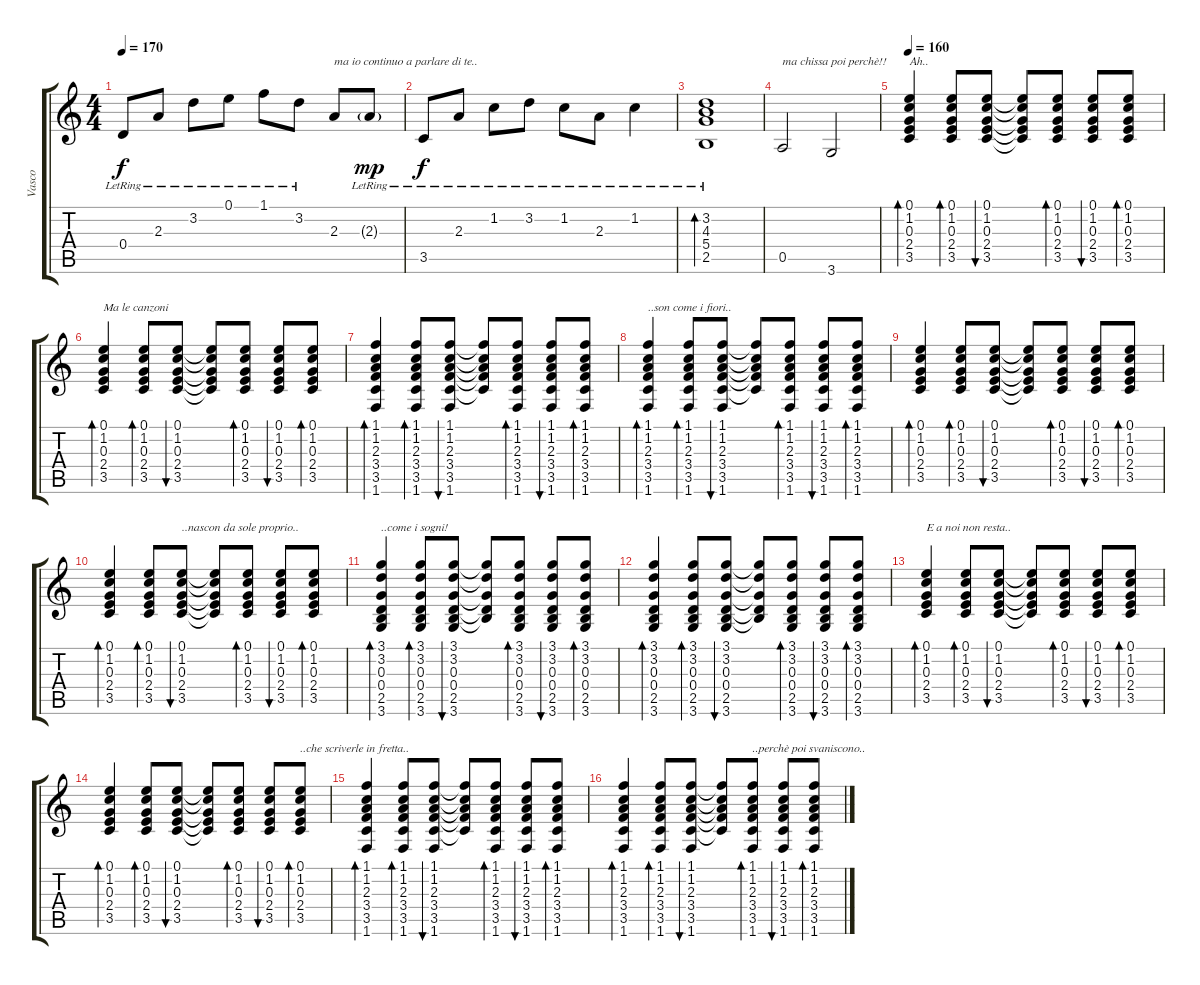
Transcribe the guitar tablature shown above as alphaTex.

\track ("Vasco" "Vasco") {instrument acousticguitarsteel}
\staff {score tabs}
\tuning (E4 B3 G3 D3 A2 E2) {hide}
\ts (4 4)
\tempo 170
\clef g2
\ks c
0.4{lr}.8{dy f} 2.3{lr}.8 3.2{lr}.8 0.1{lr}.8 1.1{lr}.8 3.2{lr}.8 2.3.8{txt "ma io continuo a parlare di te.."} 2.3{g lr}.8{dy mp} |
3.5{lr}.8{dy f} 2.3{lr}.8 1.2{lr}.8 3.2{lr}.8 1.2{lr}.8 2.3{lr}.8 1.2{lr}.4 |
(3.2{lr} 4.3{lr} 5.4{lr} 2.5{lr}).1{bd 240} |
0.5.2{txt "ma chissa poi perchè!!"} 3.6.2 |
\tempo 160
(0.1 1.2 0.3 2.4 3.5).4{bd 60 txt "Ah.."} (0.1 1.2 0.3 2.4 3.5).8{bd 60} (0.1 1.2 0.3 2.4 3.5).8{bu 60} (0.1{t} 1.2{t} 0.3{t} 2.4{t} 3.5{t}).8 (0.1 1.2 0.3 2.4 3.5).8{bd 60} (0.1 1.2 0.3 2.4 3.5).8{bu 60} (0.1 1.2 0.3 2.4 3.5).8{bd 60} |
(0.1 1.2 0.3 2.4 3.5).4{bd 60 txt "Ma le canzoni"} (0.1 1.2 0.3 2.4 3.5).8{bd 60} (0.1 1.2 0.3 2.4 3.5).8{bu 60} (0.1{t} 1.2{t} 0.3{t} 2.4{t} 3.5{t}).8 (0.1 1.2 0.3 2.4 3.5).8{bd 60} (0.1 1.2 0.3 2.4 3.5).8{bu 60} (0.1 1.2 0.3 2.4 3.5).8{bd 60} |
(1.1 1.2 2.3 3.4 3.5 1.6).4{bd 60} (1.1 1.2 2.3 3.4 3.5 1.6).8{bd 60} (1.1 1.2 2.3 3.4 3.5 1.6).8{bu 60} (1.1{t} 1.2{t} 2.3{t} 3.4{t} 3.5{t}).8 (1.1 1.2 2.3 3.4 3.5 1.6).8{bd 60} (1.1 1.2 2.3 3.4 3.5 1.6).8{bu 60} (1.1 1.2 2.3 3.4 3.5 1.6).8{bd 60} |
(1.1 1.2 2.3 3.4 3.5 1.6).4{bd 60 txt "..son come i fiori.."} (1.1 1.2 2.3 3.4 3.5 1.6).8{bd 60} (1.1 1.2 2.3 3.4 3.5 1.6).8{bu 60} (1.1{t} 1.2{t} 2.3{t} 3.4{t} 3.5{t}).8 (1.1 1.2 2.3 3.4 3.5 1.6).8{bd 60} (1.1 1.2 2.3 3.4 3.5 1.6).8{bu 60} (1.1 1.2 2.3 3.4 3.5 1.6).8{bd 60} |
(0.1 1.2 0.3 2.4 3.5).4{bd 60} (0.1 1.2 0.3 2.4 3.5).8{bd 60} (0.1 1.2 0.3 2.4 3.5).8{bu 60} (0.1{t} 1.2{t} 0.3{t} 2.4{t} 3.5{t}).8 (0.1 1.2 0.3 2.4 3.5).8{bd 60} (0.1 1.2 0.3 2.4 3.5).8{bu 60} (0.1 1.2 0.3 2.4 3.5).8{bd 60} |
(0.1 1.2 0.3 2.4 3.5).4{bd 60} (0.1 1.2 0.3 2.4 3.5).8{bd 60} (0.1 1.2 0.3 2.4 3.5).8{bu 60 txt "..nascon da sole proprio.. "} (0.1{t} 1.2{t} 0.3{t} 2.4{t} 3.5{t}).8 (0.1 1.2 0.3 2.4 3.5).8{bd 60} (0.1 1.2 0.3 2.4 3.5).8{bu 60} (0.1 1.2 0.3 2.4 3.5).8{bd 60} |
(3.1 3.2 0.3 0.4 2.5 3.6).4{bd 60 txt "..come i sogni!"} (3.1 3.2 0.3 0.4 2.5 3.6).8{bd 60} (3.1 3.2 0.3 0.4 2.5 3.6).8{bu 60} (3.1{t} 3.2{t} 0.3{t} 0.4{t} 2.5{t}).8 (3.1 3.2 0.3 0.4 2.5 3.6).8{bd 60} (3.1 3.2 0.3 0.4 2.5 3.6).8{bu 60} (3.1 3.2 0.3 0.4 2.5 3.6).8{bd 60} |
(3.1 3.2 0.3 0.4 2.5 3.6).4{bd 60} (3.1 3.2 0.3 0.4 2.5 3.6).8{bd 60} (3.1 3.2 0.3 0.4 2.5 3.6).8{bu 60} (3.1{t} 3.2{t} 0.3{t} 0.4{t} 2.5{t}).8 (3.1 3.2 0.3 0.4 2.5 3.6).8{bd 60} (3.1 3.2 0.3 0.4 2.5 3.6).8{bu 60} (3.1 3.2 0.3 0.4 2.5 3.6).8{bd 60} |
(0.1 1.2 0.3 2.4 3.5).4{bd 60 txt "E a noi non resta.."} (0.1 1.2 0.3 2.4 3.5).8{bd 60} (0.1 1.2 0.3 2.4 3.5).8{bu 60} (0.1{t} 1.2{t} 0.3{t} 2.4{t} 3.5{t}).8 (0.1 1.2 0.3 2.4 3.5).8{bd 60} (0.1 1.2 0.3 2.4 3.5).8{bu 60} (0.1 1.2 0.3 2.4 3.5).8{bd 60} |
(0.1 1.2 0.3 2.4 3.5).4{bd 60} (0.1 1.2 0.3 2.4 3.5).8{bd 60} (0.1 1.2 0.3 2.4 3.5).8{bu 60} (0.1{t} 1.2{t} 0.3{t} 2.4{t} 3.5{t}).8 (0.1 1.2 0.3 2.4 3.5).8{bd 60} (0.1 1.2 0.3 2.4 3.5).8{bu 60} (0.1 1.2 0.3 2.4 3.5).8{bd 60 txt "..che scriverle in fretta.."} |
(1.1 1.2 2.3 3.4 3.5 1.6).4{bd 60} (1.1 1.2 2.3 3.4 3.5 1.6).8{bd 60} (1.1 1.2 2.3 3.4 3.5 1.6).8{bu 60} (1.1{t} 1.2{t} 2.3{t} 3.4{t} 3.5{t}).8 (1.1 1.2 2.3 3.4 3.5 1.6).8{bd 60} (1.1 1.2 2.3 3.4 3.5 1.6).8{bu 60} (1.1 1.2 2.3 3.4 3.5 1.6).8{bd 60} |
(1.1 1.2 2.3 3.4 3.5 1.6).4{bd 60} (1.1 1.2 2.3 3.4 3.5 1.6).8{bd 60} (1.1 1.2 2.3 3.4 3.5 1.6).8{bu 60} (1.1{t} 1.2{t} 2.3{t} 3.4{t} 3.5{t}).8 (1.1 1.2 2.3 3.4 3.5 1.6).8{bd 60 txt "..perchè poi svaniscono.."} (1.1 1.2 2.3 3.4 3.5 1.6).8{bu 60} (1.1 1.2 2.3 3.4 3.5 1.6).8{bd 60}
